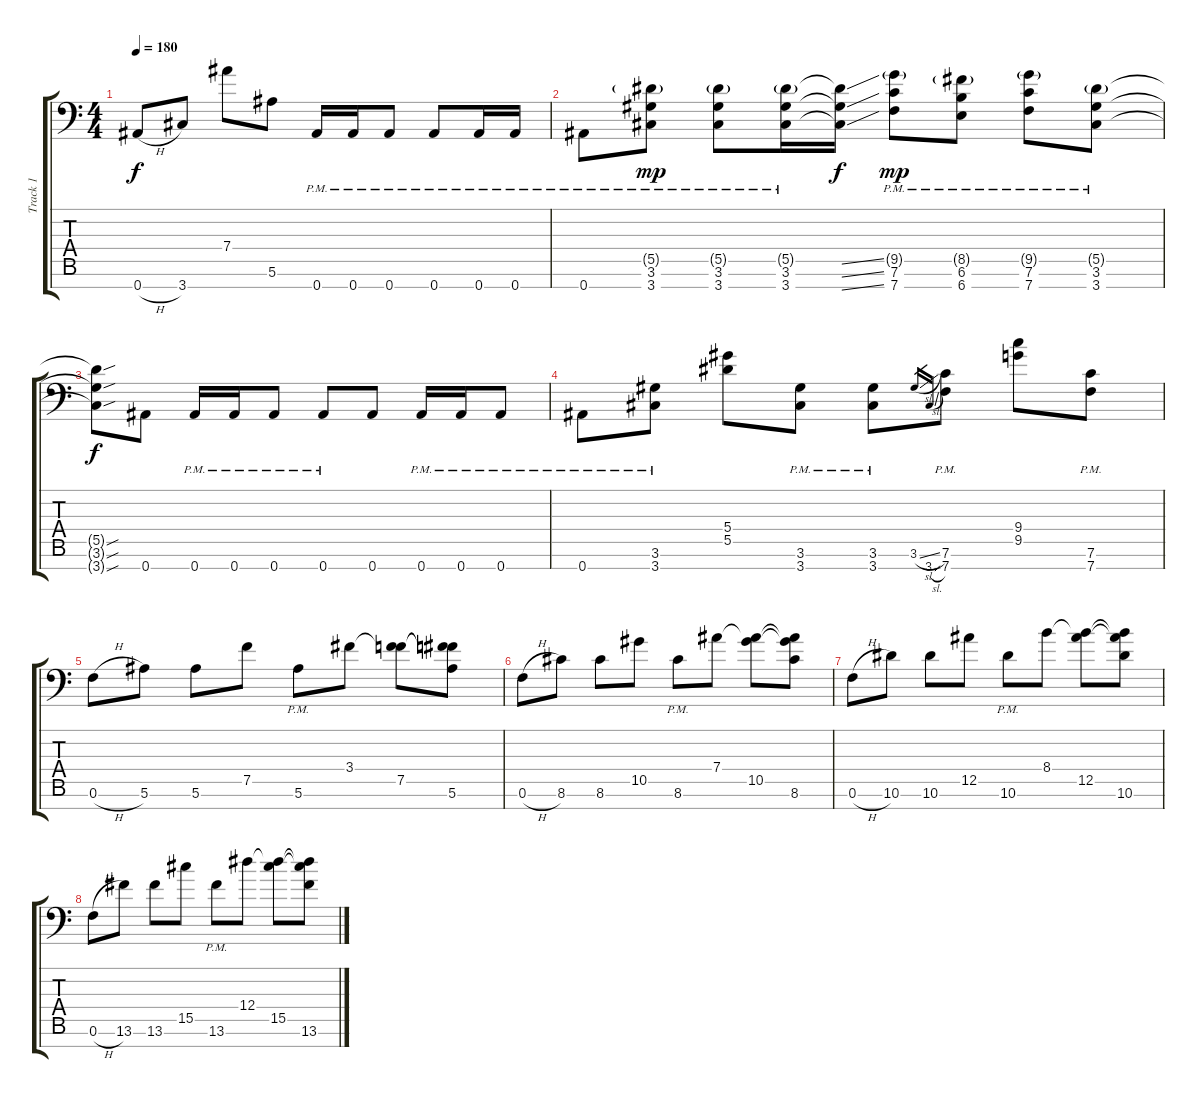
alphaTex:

\track ("Track 1" "Track 1") {instrument overdrivenguitar}
\staff {score tabs}
\tuning (F4 C4 Ab3 Eb3 Bb2 F2 Bb1) {hide}
\ts (4 4)
\tempo 180
\clef f4
\ks c
0.7{h}.8{dy f} 3.7.8 7.4.8 5.6.8 0.7{pm}.16 0.7{pm}.16 0.7{pm}.8 0.7{pm}.8 0.7{pm}.16 0.7{pm}.16 |
0.7{pm}.8 (5.5{g pm} 3.6{pm} 3.7{pm}).8{dy mp} (5.5{g pm} 3.6{pm} 3.7{pm}).8 (5.5{g pm} 3.6{pm} 3.7{pm}).16 (5.5{ss t} 3.6{ss t} 3.7{ss t}).16{dy f} (9.5{g pm} 7.6{pm} 7.7{pm}).8{dy mp} (8.5{g pm} 6.6{pm} 6.7{pm}).8 (9.5{g pm} 7.6{pm} 7.7{pm}).8 (5.5{g pm} 3.6{pm} 3.7{pm}).8 |
(5.5{sou t} 3.6{sou t} 3.7{sou t}).8{dy f} 0.7.8 0.7{pm}.16 0.7{pm}.16 0.7{pm}.8 0.7{pm}.8 0.7.8 0.7{pm}.16 0.7{pm}.16 0.7{pm}.8 |
0.7{pm}.8 (3.6{pm} 3.7{pm}).8 (5.4 5.5).8 (3.6{pm} 3.7{pm}).8 (3.6{pm} 3.7{pm}).8 3.6{sl}.16{gr} 3.7{sl}.16{gr} (7.6{pm} 7.7{pm}).8 (9.4 9.5).8 (7.6{pm} 7.7{pm}).8 |
0.6{h}.8 5.6.8 5.6.8 7.5.8 5.6{pm}.8 3.4.8 (3.4{t} 7.5).8 (3.4{t} 7.5{t} 5.6).8 |
0.6{h}.8 8.6.8 8.6.8 10.5.8 8.6{pm}.8 7.4.8 (7.4{t} 10.5).8 (7.4{t} 10.5{t} 8.6).8 |
0.6{h}.8 10.6.8 10.6.8 12.5.8 10.6{pm}.8 8.4.8 (8.4{t} 12.5).8 (8.4{t} 12.5{t} 10.6).8 |
0.6{h}.8 13.6.8 13.6.8 15.5.8 13.6{pm}.8 12.4.8 (12.4{t} 15.5).8 (12.4{t} 15.5{t} 13.6).8
